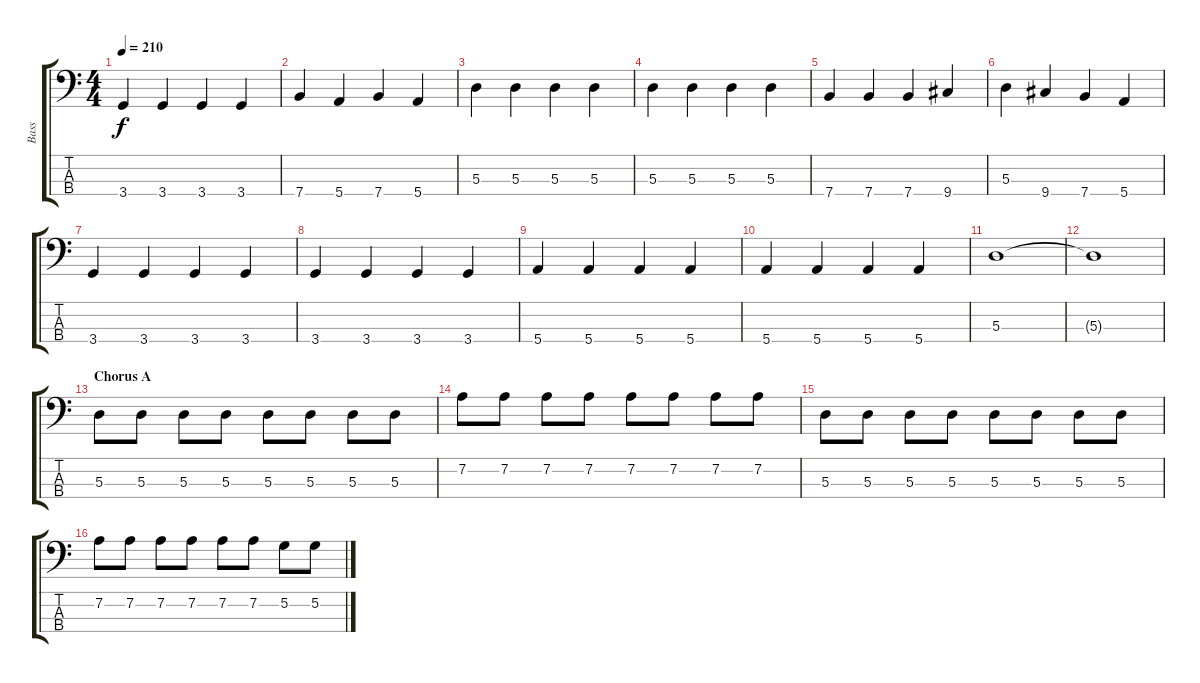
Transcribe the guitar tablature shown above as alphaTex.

\track ("Bass" "Bass") {instrument electricbasspick}
\staff {score tabs}
\tuning (G2 D2 A1 E1) {hide}
\ts (4 4)
\tempo 210
\clef f4
\ks c
3.4.4{dy f} 3.4.4 3.4.4 3.4.4 |
7.4.4 5.4.4 7.4.4 5.4.4 |
5.3.4 5.3.4 5.3.4 5.3.4 |
5.3.4 5.3.4 5.3.4 5.3.4 |
7.4.4 7.4.4 7.4.4 9.4.4 |
5.3.4 9.4.4 7.4.4 5.4.4 |
3.4.4 3.4.4 3.4.4 3.4.4 |
3.4.4 3.4.4 3.4.4 3.4.4 |
5.4.4 5.4.4 5.4.4 5.4.4 |
5.4.4 5.4.4 5.4.4 5.4.4 |
5.3.1 |
5.3{t}.1 |
\section ("" "Chorus A")
5.3.8 5.3.8 5.3.8 5.3.8 5.3.8 5.3.8 5.3.8 5.3.8 |
7.2.8 7.2.8 7.2.8 7.2.8 7.2.8 7.2.8 7.2.8 7.2.8 |
5.3.8 5.3.8 5.3.8 5.3.8 5.3.8 5.3.8 5.3.8 5.3.8 |
7.2.8 7.2.8 7.2.8 7.2.8 7.2.8 7.2.8 5.2.8 5.2.8
